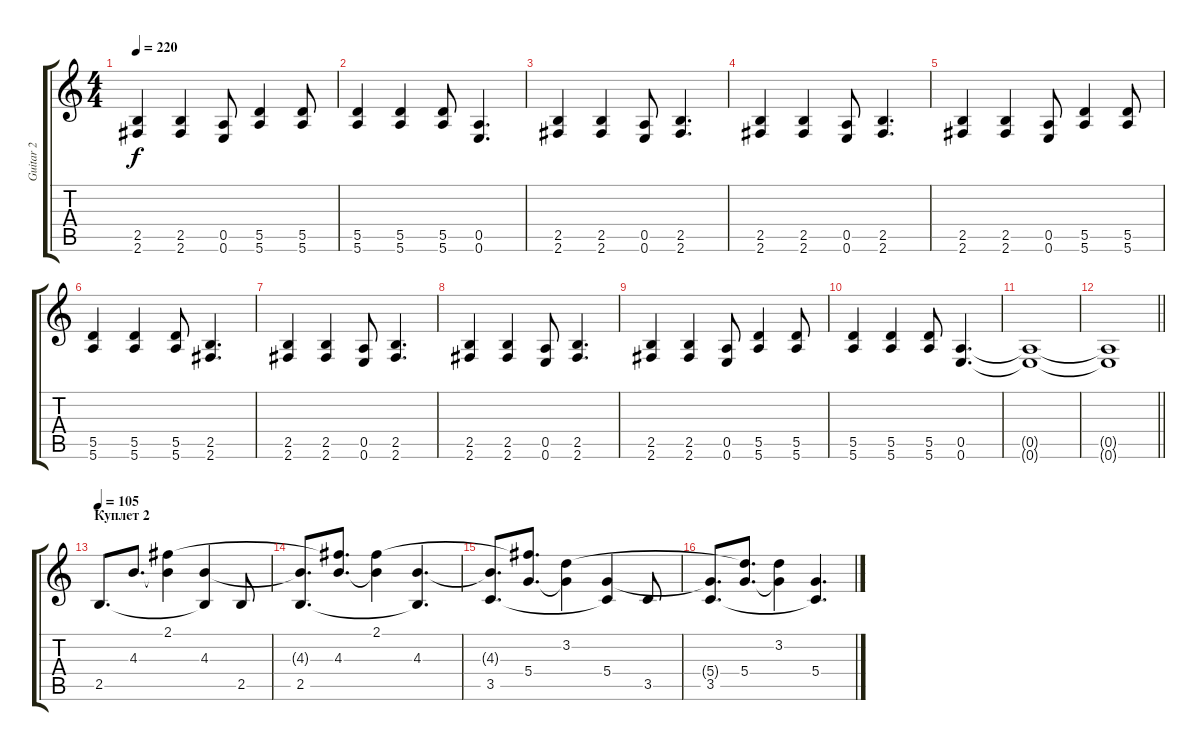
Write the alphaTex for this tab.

\track ("Guitar 2" "Guitar 2") {instrument overdrivenguitar}
\staff {score tabs}
\tuning (E4 B3 G3 D3 A2 E2) {hide}
\ts (4 4)
\tempo 220
\clef g2
\ks c
(2.5 2.6).4{dy f} (2.5 2.6).4 (0.5 0.6).8 (5.5 5.6).4 (5.5 5.6).8 |
(5.5 5.6).4 (5.5 5.6).4 (5.5 5.6).8 (0.5 0.6).4{d} |
(2.5 2.6).4 (2.5 2.6).4 (0.5 0.6).8 (2.5 2.6).4{d} |
(2.5 2.6).4 (2.5 2.6).4 (0.5 0.6).8 (2.5 2.6).4{d} |
(2.5 2.6).4 (2.5 2.6).4 (0.5 0.6).8 (5.5 5.6).4 (5.5 5.6).8 |
(5.5 5.6).4 (5.5 5.6).4 (5.5 5.6).8 (2.5 2.6).4{d} |
(2.5 2.6).4 (2.5 2.6).4 (0.5 0.6).8 (2.5 2.6).4{d} |
(2.5 2.6).4 (2.5 2.6).4 (0.5 0.6).8 (2.5 2.6).4{d} |
(2.5 2.6).4 (2.5 2.6).4 (0.5 0.6).8 (5.5 5.6).4 (5.5 5.6).8 |
(5.5 5.6).4 (5.5 5.6).4 (5.5 5.6).8 (0.5 0.6).4{d} |
(0.5{t} 0.6{t}).1 |
\barLineRight lightlight
(0.5{t} 0.6{t}).1 |
\section ("" "Куплет 2")
\tempo 105
2.5.8{d} 4.3.8{d} (2.1 4.3{t}).4 (4.3 2.5{t}).4 2.5.8 |
(4.3{t} 2.5).8{d} (2.1{t} 4.3).8{d} (2.1 4.3{t}).4 (4.3 2.5{t}).4{d} |
(4.3{t} 3.5).8{d} (2.1{t} 5.4).8{d} (3.2 5.4{t}).4 (5.4 3.5{t}).4 3.5.8 |
(5.4{t} 3.5).8{d} (3.2{t} 5.4).8{d} (3.2 5.4{t}).4 (5.4 3.5{t}).4{d}
